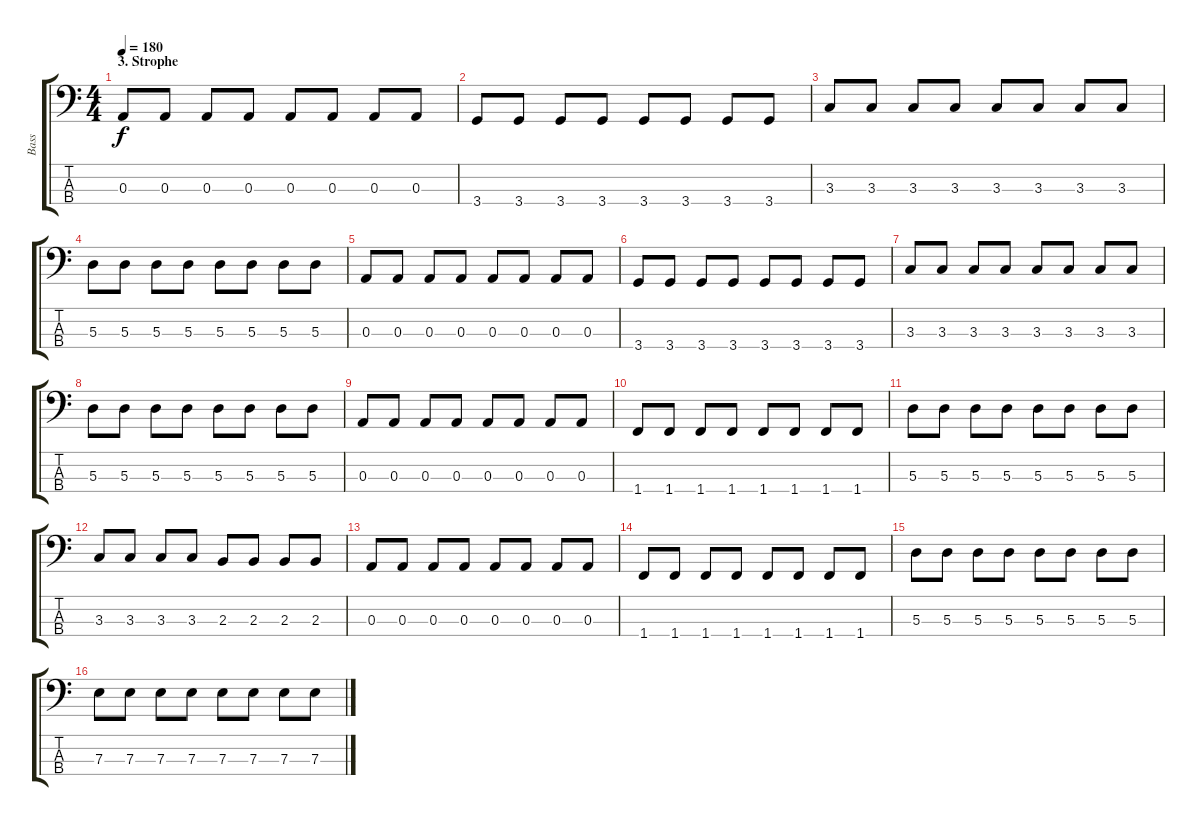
\track ("Bass" "Bass") {instrument electricbassfinger}
\staff {score tabs}
\tuning (G2 D2 A1 E1) {hide}
\ts (4 4)
\section ("" "3. Strophe")
\tempo 180
\clef f4
\ks c
0.3.8{dy f} 0.3.8 0.3.8 0.3.8 0.3.8 0.3.8 0.3.8 0.3.8 |
3.4.8 3.4.8 3.4.8 3.4.8 3.4.8 3.4.8 3.4.8 3.4.8 |
3.3.8 3.3.8 3.3.8 3.3.8 3.3.8 3.3.8 3.3.8 3.3.8 |
5.3.8 5.3.8 5.3.8 5.3.8 5.3.8 5.3.8 5.3.8 5.3.8 |
0.3.8 0.3.8 0.3.8 0.3.8 0.3.8 0.3.8 0.3.8 0.3.8 |
3.4.8 3.4.8 3.4.8 3.4.8 3.4.8 3.4.8 3.4.8 3.4.8 |
3.3.8 3.3.8 3.3.8 3.3.8 3.3.8 3.3.8 3.3.8 3.3.8 |
5.3.8 5.3.8 5.3.8 5.3.8 5.3.8 5.3.8 5.3.8 5.3.8 |
0.3.8 0.3.8 0.3.8 0.3.8 0.3.8 0.3.8 0.3.8 0.3.8 |
1.4.8 1.4.8 1.4.8 1.4.8 1.4.8 1.4.8 1.4.8 1.4.8 |
5.3.8 5.3.8 5.3.8 5.3.8 5.3.8 5.3.8 5.3.8 5.3.8 |
3.3.8 3.3.8 3.3.8 3.3.8 2.3.8 2.3.8 2.3.8 2.3.8 |
0.3.8 0.3.8 0.3.8 0.3.8 0.3.8 0.3.8 0.3.8 0.3.8 |
1.4.8 1.4.8 1.4.8 1.4.8 1.4.8 1.4.8 1.4.8 1.4.8 |
5.3.8 5.3.8 5.3.8 5.3.8 5.3.8 5.3.8 5.3.8 5.3.8 |
7.3.8 7.3.8 7.3.8 7.3.8 7.3.8 7.3.8 7.3.8 7.3.8
